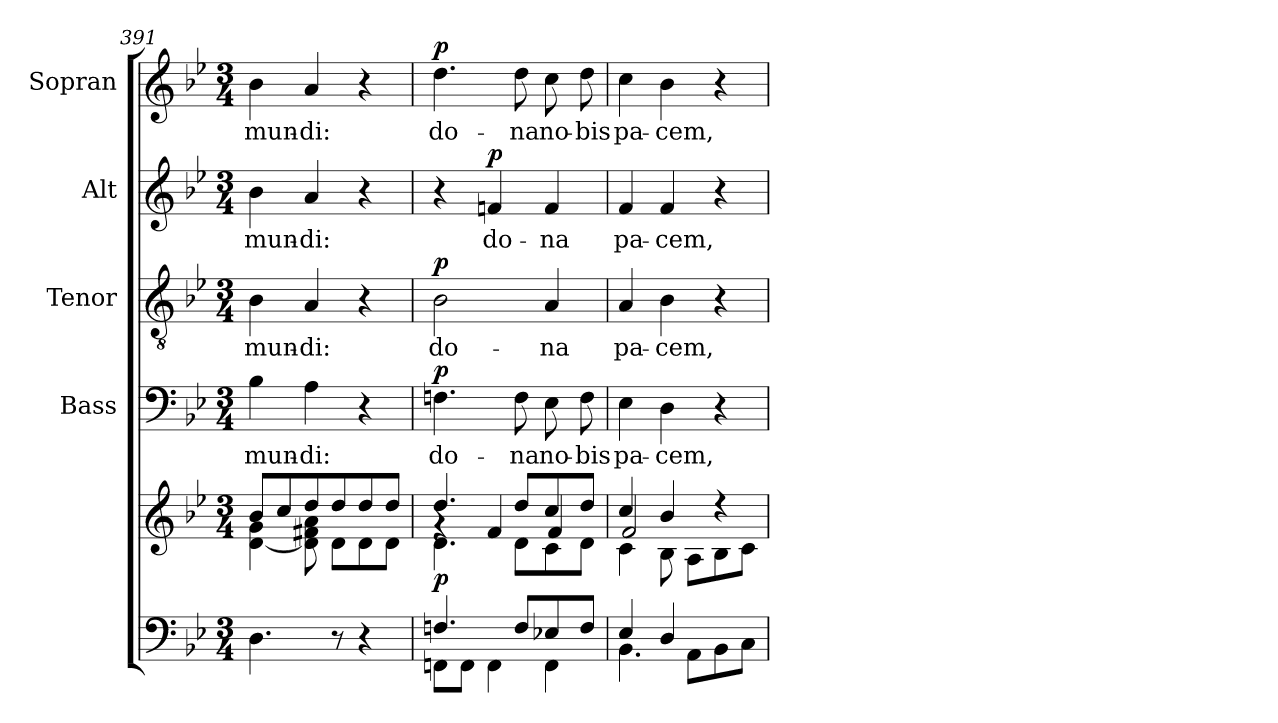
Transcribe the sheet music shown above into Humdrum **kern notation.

**kern	**kern	**dynam	**kern	**text	**dynam	**kern	**text	**dynam	**kern	**text	**dynam	**kern	**text	**dynam
*part5	*part5	*part5	*part4	*part4	*part4	*part3	*part3	*part3	*part2	*part2	*part2	*part1	*part1	*part1
*staff6	*staff5	*staff5/6	*staff4	*staff4	*staff4	*staff3	*staff3	*staff3	*staff2	*staff2	*staff2	*staff1	*staff1	*staff1
*	*	*	*I"Bass	*	*	*I"Tenor	*	*	*I"Alt	*	*	*I"Sopran	*	*
*	*	*	*I'B.	*	*	*I'T.	*	*	*I'A.	*	*	*I'S.	*	*
*clefF4	*clefG2	*	*clefF4	*	*	*clefGv2	*	*	*clefG2	*	*	*clefG2	*	*
*k[b-e-]	*k[b-e-]	*	*k[b-e-]	*	*	*k[b-e-]	*	*	*k[b-e-]	*	*	*k[b-e-]	*	*
*B-:	*B-:	*	*B-:	*	*	*B-:	*	*	*B-:	*	*	*B-:	*	*
*M3/4	*M3/4	*	*M3/4	*	*	*M3/4	*	*	*M3/4	*	*	*M3/4	*	*
=391	=391	=391	=391	=391	=391	=391	=391	=391	=391	=391	=391	=391	=391	=391
*	*^	*	*	*	*	*	*	*	*	*	*	*	*	*
!	!	!	!	!	!LO:LY:b	!	!	!LO:LY:b	!	!	!LO:LY:b	!	!	!LO:LY:b	!
4.D\	8b-/L	[<4d\ 4g\	.	4B-\	mun-	.	4B-\	mun-	.	4b-\	mun-	.	4b-\	mun-	.
.	8cc/	.	.	.	.	.	.	.	.	.	.	.	.	.	.
!	!	!	!	!	!LO:LY:b	!	!	!LO:LY:b	!	!	!LO:LY:b	!	!	!LO:LY:b	!
.	8dd/	8d\] 8f#X\ 8a\	.	4A\	-di:	.	4A/	-di:	.	4a/	-di:	.	4a/	-di:	.
8r	8dd/	8d\L	.	.	.	.	.	.	.	.	.	.	.	.	.
4r	8dd/	8d\	.	4r	.	.	4r	.	.	4r	.	.	4r	.	.
.	8dd/J	8d\J	.	.	.	.	.	.	.	.	.	.	.	.	.
!!LO:PB:g=z
=392	=392	=392	=392	=392	=392	=392	=392	=392	=392	=392	=392	=392	=392	=392	=392
*^	*	*^	*	*	*	*	*	*	*	*	*	*	*	*	*
!	!	!	!	!	!LO:DY:b	!	!LO:LY:b	!LO:DY:a	!	!LO:LY:b	!LO:DY:a	!	!	!	!	!LO:LY:b	!LO:DY:a
4.Fn/	8FFn\L	4.dd/	4.d\	4rg	p	4.Fn\	do-	p	2B-\	do-	p	4r	.	.	4.dd\	do-	p
.	8FF\J	.	.	.	.	.	.	.	.	.	.	.	.	.	.	.	.
!	!	!	!	!	!	!	!	!	!	!	!	!	!LO:LY:b	!LO:DY:a	!	!	!
.	4FF\	.	.	4f/	.	.	.	.	.	.	.	4fn/	do-	p	.	.	.
!	!	!	!	!	!	!	!LO:LY:b	!	!	!	!	!	!	!	!	!LO:LY:b	!
8F/L	.	8dd/L	8d\L	.	.	8F\	-na	.	.	.	.	.	.	.	8dd\	-na	.
!	!	!	!	!	!	!	!LO:LY:b	!	!	!LO:LY:b	!	!	!LO:LY:b	!	!	!LO:LY:b	!
8E-X/	4FF\	8cc/	8c\	4f/	.	8E-\	no-	.	4A/	-na	.	4f/	-na	.	8cc\	no-	.
!	!	!	!	!	!	!	!LO:LY:b	!	!	!	!	!	!	!	!	!LO:LY:b	!
8F/J	.	8dd/J	8d\J	.	.	8F\	-bis	.	.	.	.	.	.	.	8dd\	-bis	.
=393	=393	=393	=393	=393	=393	=393	=393	=393	=393	=393	=393	=393	=393	=393	=393	=393	=393
!	!	!	!	!	!	!	!LO:LY:b	!	!	!LO:LY:b	!	!	!LO:LY:b	!	!	!LO:LY:b	!
4E-/	4.BB-\	4cc/	4c\	2f/	.	4E-\	pa-	.	4A/	pa-	.	4f/	pa-	.	4cc\	pa-	.
!	!	!	!	!	!	!	!LO:LY:b	!	!	!LO:LY:b	!	!	!LO:LY:b	!	!	!LO:LY:b	!
4D/	.	4b-/	8B-\	.	.	4D\	-cem,	.	4B-\	-cem,	.	4f/	-cem,	.	4b-\	-cem,	.
.	8AA\L	.	8A\L	.	.	.	.	.	.	.	.	.	.	.	.	.	.
4ryy	8BB-\	4rcc	8B-\	4ryy	.	4r	.	.	4r	.	.	4r	.	.	4r	.	.
.	8C\J	.	8c\J	.	.	.	.	.	.	.	.	.	.	.	.	.	.
*v	*v	*	*	*	*	*	*	*	*	*	*	*	*	*	*	*	*
*	*v	*v	*v	*	*	*	*	*	*	*	*	*	*	*	*	*
=	=	=	=	=	=	=	=	=	=	=	=	=	=	=
*-	*-	*-	*-	*-	*-	*-	*-	*-	*-	*-	*-	*-	*-	*-
